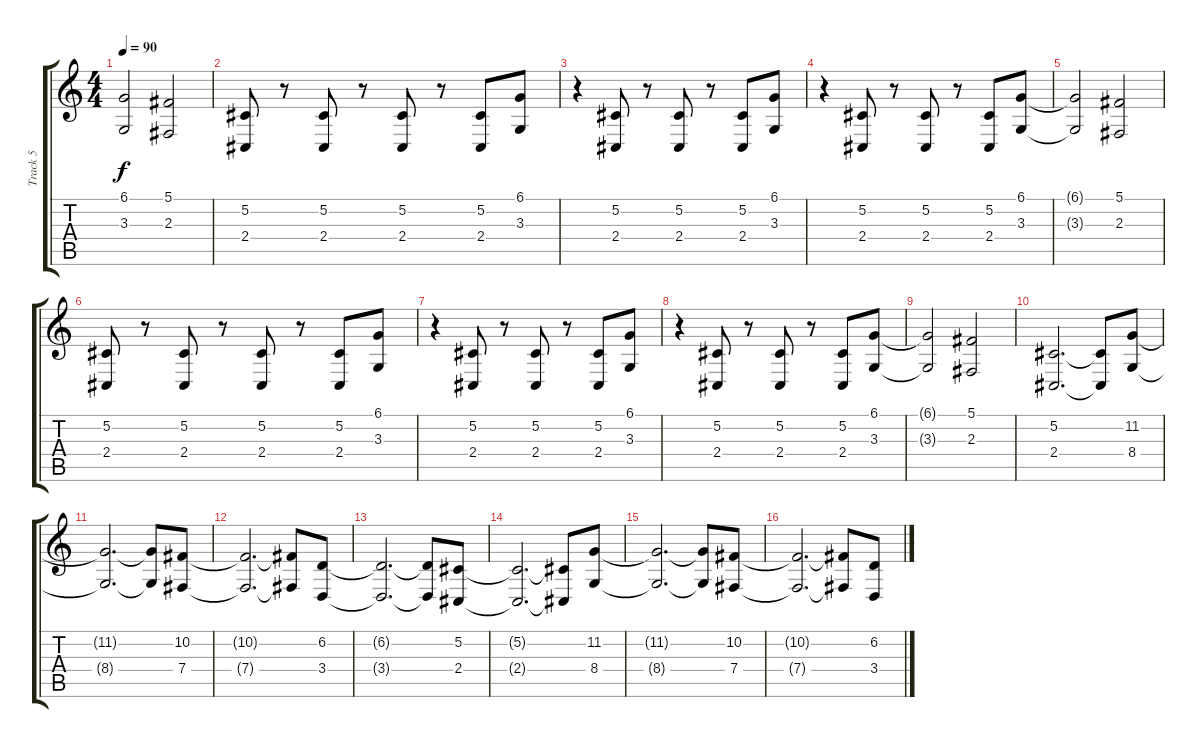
\track ("Track 5" "Track 5") {instrument stringensemble1}
\staff {score tabs}
\tuning (Db4 Ab3 E3 B2 Gb2 Db2) {hide}
\ts (4 4)
\tempo 90
\clef g2
\ks c
(6.1{t} 3.3{t}).2{dy f} (5.1 2.3).2 |
(5.2 2.4).8 r.8 (5.2 2.4).8 r.8 (5.2 2.4).8 r.8 (5.2 2.4).8 (6.1 3.3).8 |
r.4 (5.2 2.4).8 r.8 (5.2 2.4).8 r.8 (5.2 2.4).8 (6.1 3.3).8 |
r.4 (5.2 2.4).8 r.8 (5.2 2.4).8 r.8 (5.2 2.4).8 (6.1 3.3).8 |
(6.1{t} 3.3{t}).2 (5.1 2.3).2 |
(5.2 2.4).8 r.8 (5.2 2.4).8 r.8 (5.2 2.4).8 r.8 (5.2 2.4).8 (6.1 3.3).8 |
r.4 (5.2 2.4).8 r.8 (5.2 2.4).8 r.8 (5.2 2.4).8 (6.1 3.3).8 |
r.4 (5.2 2.4).8 r.8 (5.2 2.4).8 r.8 (5.2 2.4).8 (6.1 3.3).8 |
(6.1{t} 3.3{t}).2 (5.1 2.3).2 |
(5.2 2.4).2{d} (5.2{t} 2.4{t}).8 (11.2 8.4).8 |
(11.2{t} 8.4{t}).2{d} (11.2{t} 8.4{t}).8 (10.2 7.4).8 |
(10.2{t} 7.4{t}).2{d} (10.2{t} 7.4{t}).8 (6.2 3.4).8 |
(6.2{t} 3.4{t}).2{d} (6.2{t} 3.4{t}).8 (5.2 2.4).8 |
(5.2{t} 2.4{t}).2{d} (5.2{t} 2.4{t}).8 (11.2 8.4).8 |
(11.2{t} 8.4{t}).2{d} (11.2{t} 8.4{t}).8 (10.2 7.4).8 |
(10.2{t} 7.4{t}).2{d} (10.2{t} 7.4{t}).8 (6.2 3.4).8
